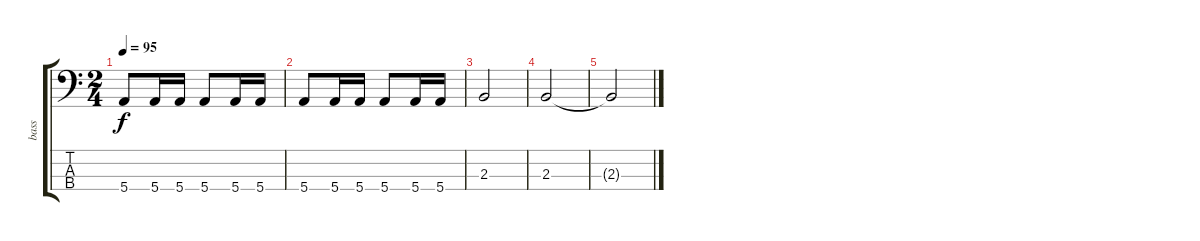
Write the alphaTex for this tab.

\track ("bass" "bass") {instrument electricbassfinger}
\staff {score tabs}
\tuning (G2 D2 A1 E1) {hide}
\ts (2 4)
\tempo 95
\clef f4
\ks c
5.4.8{dy f} 5.4.16 5.4.16 5.4.8 5.4.16 5.4.16 |
5.4.8 5.4.16 5.4.16 5.4.8 5.4.16 5.4.16 |
2.3.2 |
2.3.2 |
2.3{t}.2
